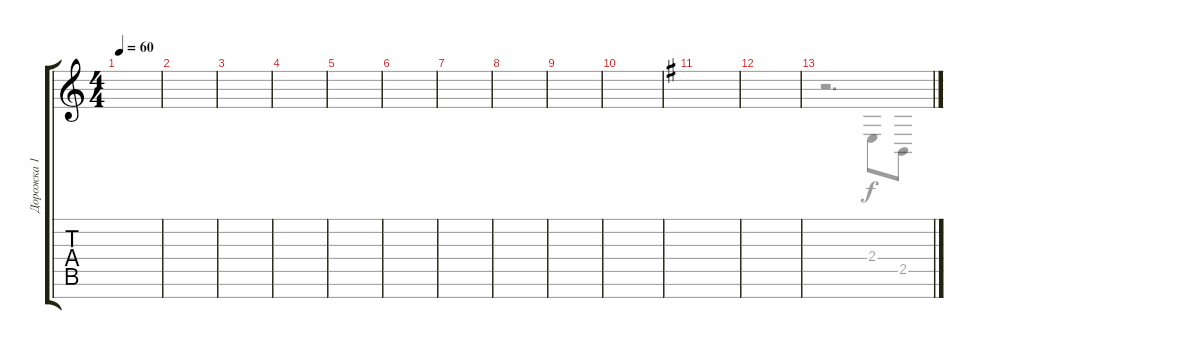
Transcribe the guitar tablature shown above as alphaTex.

\track ("Дорожка 1" "Дорожка 1") {instrument electricgrandpiano}
\staff {score tabs}
\tuning (E4 B3 G3 D3 A2 E2 B1) {hide}
\voice
\ts (4 4)
\tempo 60
\clef g2
\ks c
|
|
|
|
|
|
|
|
|
|
\ks eminor
|
|
|
|
|
\voice
\clef g2
\ks c
|
|
|
|
|
|
|
|
|
|
\ks eminor
|
|
r.2{d} 2.4.8 2.5.8 |
|
|
